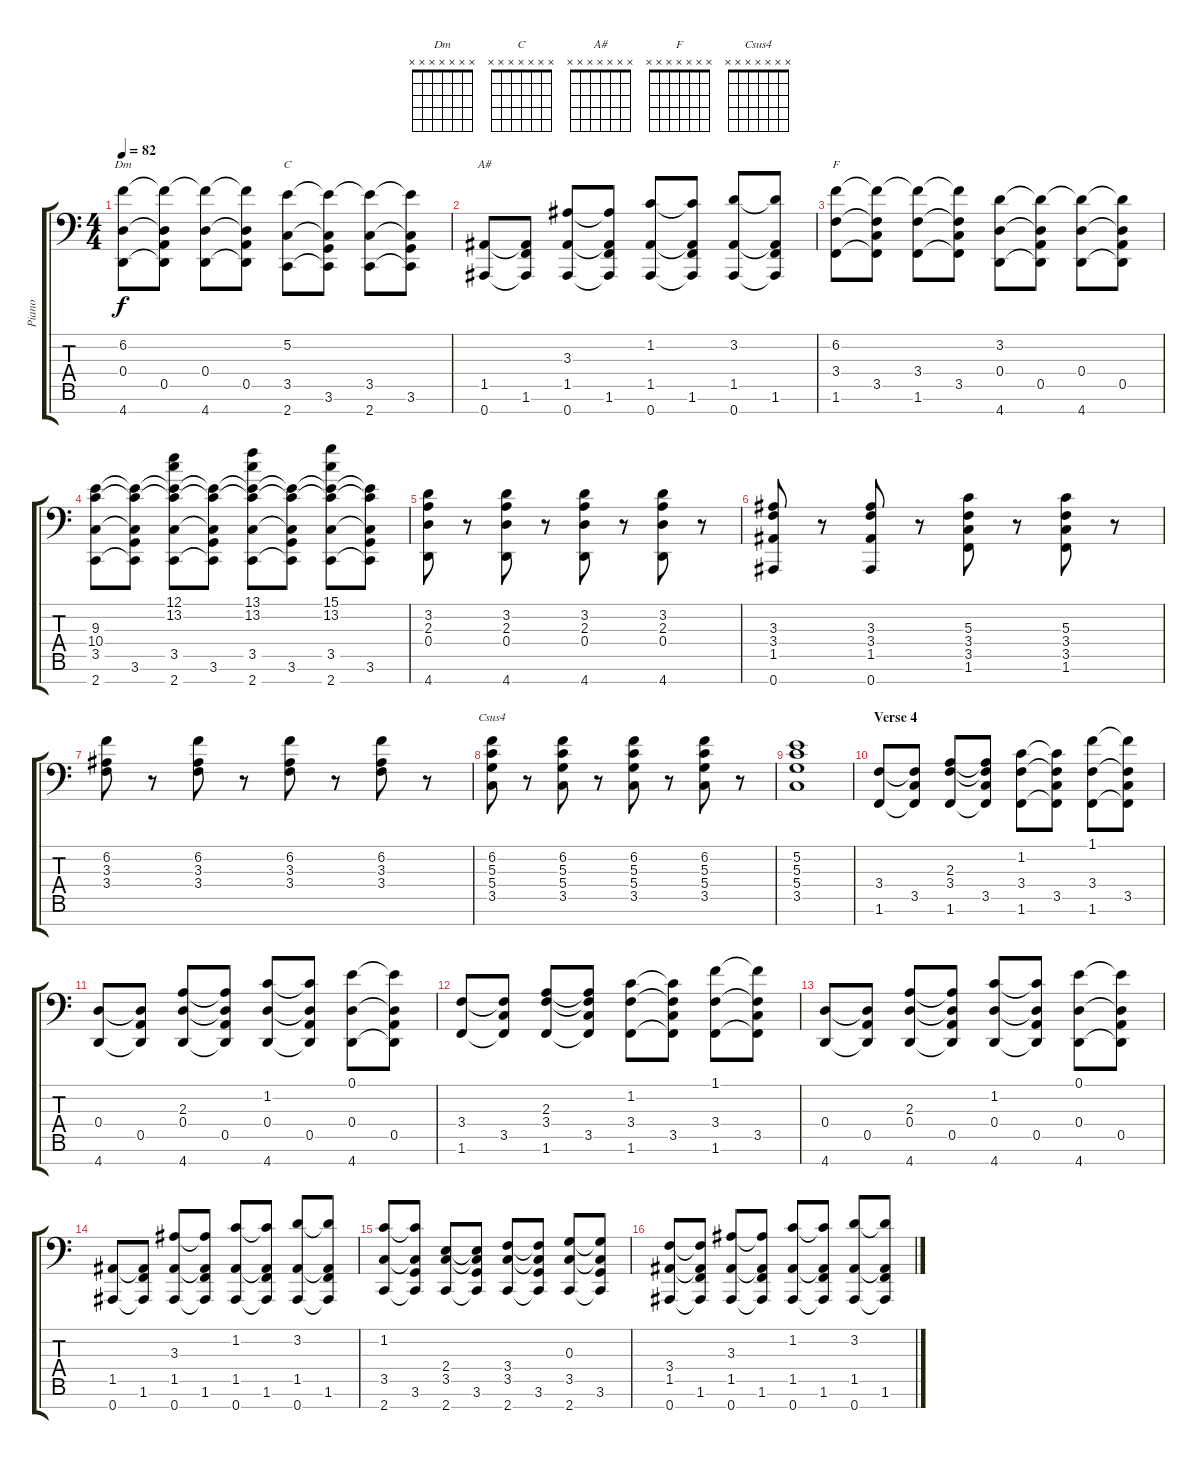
\track ("Piano" "Piano") {instrument acousticgrandpiano}
\staff {score tabs}
\tuning (E4 B3 G3 D3 A2 E2 Bb1) {hide}
\chord ("Dm" x x x x x x x) {firstfret 0}
\chord ("C" x x x x x x x) {firstfret 0}
\chord ("A#" x x x x x x x) {firstfret 0}
\chord ("F" x x x x x x x) {firstfret 0}
\chord ("Csus4" x x x x x x x) {firstfret 0}
\ts (4 4)
\tempo 82
\clef f4
\ks c
(6.2 0.4 4.7).8{ch "Dm" dy f} (6.2{t} 0.4{t} 0.5 4.7{t}).8 (6.2{t} 0.4 4.7).8 (6.2{t} 0.4{t} 0.5 4.7{t}).8 (5.2 3.5 2.7).8{ch "C"} (5.2{t} 3.5{t} 3.6 2.7{t}).8 (5.2{t} 3.5 2.7).8 (5.2{t} 3.5{t} 3.6 2.7{t}).8 |
(1.5 0.7).8{ch "A#"} (1.5{t} 1.6 0.7{t}).8 (3.3 1.5 0.7).8 (3.3{t} 1.5{t} 1.6 0.7{t}).8 (1.2 1.5 0.7).8 (1.2{t} 1.5{t} 1.6 0.7{t}).8 (3.2 1.5 0.7).8 (3.2{t} 1.5{t} 1.6 0.7{t}).8 |
(6.2 3.4 1.6).8{ch "F"} (6.2{t} 3.4{t} 3.5 1.6{t}).8 (6.2{t} 3.4 1.6).8 (6.2{t} 3.4{t} 3.5 1.6{t}).8 (3.2 0.4 4.7).8 (3.2{t} 0.4{t} 0.5 4.7{t}).8 (3.2{t} 0.4 4.7).8 (3.2{t} 0.4{t} 0.5 4.7{t}).8 |
(9.3 10.4 3.5 2.7).8 (9.3{t} 10.4{t} 3.5{t} 3.6 2.7{t}).8 (12.1 13.2 9.3{t} 10.4{t} 3.5 2.7).8 (9.3{t} 10.4{t} 3.5{t} 3.6 2.7{t}).8 (13.1 13.2 9.3{t} 10.4{t} 3.5 2.7).8 (9.3{t} 10.4{t} 3.5{t} 3.6 2.7{t}).8 (15.1 13.2 9.3{t} 10.4{t} 3.5 2.7).8 (9.3{t} 10.4{t} 3.5{t} 3.6 2.7{t}).8 |
(3.2 2.3 0.4 4.7).8 r.8 (3.2 2.3 0.4 4.7).8 r.8 (3.2 2.3 0.4 4.7).8 r.8 (3.2 2.3 0.4 4.7).8 r.8 |
(3.3 3.4 1.5 0.7).8 r.8 (3.3 3.4 1.5 0.7).8 r.8 (5.3 3.4 3.5 1.6).8 r.8 (5.3 3.4 3.5 1.6).8 r.8 |
(6.2 3.3 3.4).8 r.8 (6.2 3.3 3.4).8 r.8 (6.2 3.3 3.4).8 r.8 (6.2 3.3 3.4).8 r.8 |
(6.2 5.3 5.4 3.5).8{ch "Csus4"} r.8 (6.2 5.3 5.4 3.5).8 r.8 (6.2 5.3 5.4 3.5).8 r.8 (6.2 5.3 5.4 3.5).8 r.8 |
(5.2 5.3 5.4 3.5).1 |
\section ("" "Verse 4")
(3.4 1.6).8 (3.4{t} 3.5 1.6{t}).8 (2.3 3.4 1.6).8 (2.3{t} 3.4{t} 3.5 1.6{t}).8 (1.2 3.4 1.6).8 (1.2{t} 3.4{t} 3.5 1.6{t}).8 (1.1 3.4 1.6).8 (1.1{t} 3.4{t} 3.5 1.6{t}).8 |
(0.4 4.7).8 (0.4{t} 0.5 4.7{t}).8 (2.3 0.4 4.7).8 (2.3{t} 0.4{t} 0.5 4.7{t}).8 (1.2 0.4 4.7).8 (1.2{t} 0.4{t} 0.5 4.7{t}).8 (0.1 0.4 4.7).8 (0.1{t} 0.4{t} 0.5 4.7{t}).8 |
(3.4 1.6).8 (3.4{t} 3.5 1.6{t}).8 (2.3 3.4 1.6).8 (2.3{t} 3.4{t} 3.5 1.6{t}).8 (1.2 3.4 1.6).8 (1.2{t} 3.4{t} 3.5 1.6{t}).8 (1.1 3.4 1.6).8 (1.1{t} 3.4{t} 3.5 1.6{t}).8 |
(0.4 4.7).8 (0.4{t} 0.5 4.7{t}).8 (2.3 0.4 4.7).8 (2.3{t} 0.4{t} 0.5 4.7{t}).8 (1.2 0.4 4.7).8 (1.2{t} 0.4{t} 0.5 4.7{t}).8 (0.1 0.4 4.7).8 (0.1{t} 0.4{t} 0.5 4.7{t}).8 |
(1.5 0.7).8 (1.5{t} 1.6 0.7{t}).8 (3.3 1.5 0.7).8 (3.3{t} 1.5{t} 1.6 0.7{t}).8 (1.2 1.5 0.7).8 (1.2{t} 1.5{t} 1.6 0.7{t}).8 (3.2 1.5 0.7).8 (3.2{t} 1.5{t} 1.6 0.7{t}).8 |
(1.2 3.5 2.7).8 (1.2{t} 3.5{t} 3.6 2.7{t}).8 (2.4 3.5 2.7).8 (2.4{t} 3.5{t} 3.6 2.7{t}).8 (3.4 3.5 2.7).8 (3.4{t} 3.5{t} 3.6 2.7{t}).8 (0.3 3.5 2.7).8 (0.3{t} 3.5{t} 3.6 2.7{t}).8 |
(3.4 1.5 0.7).8 (3.4{t} 1.5{t} 1.6 0.7{t}).8 (3.3 1.5 0.7).8 (3.3{t} 1.5{t} 1.6 0.7{t}).8 (1.2 1.5 0.7).8 (1.2{t} 1.5{t} 1.6 0.7{t}).8 (3.2 1.5 0.7).8 (3.2{t} 1.5{t} 1.6 0.7{t}).8
